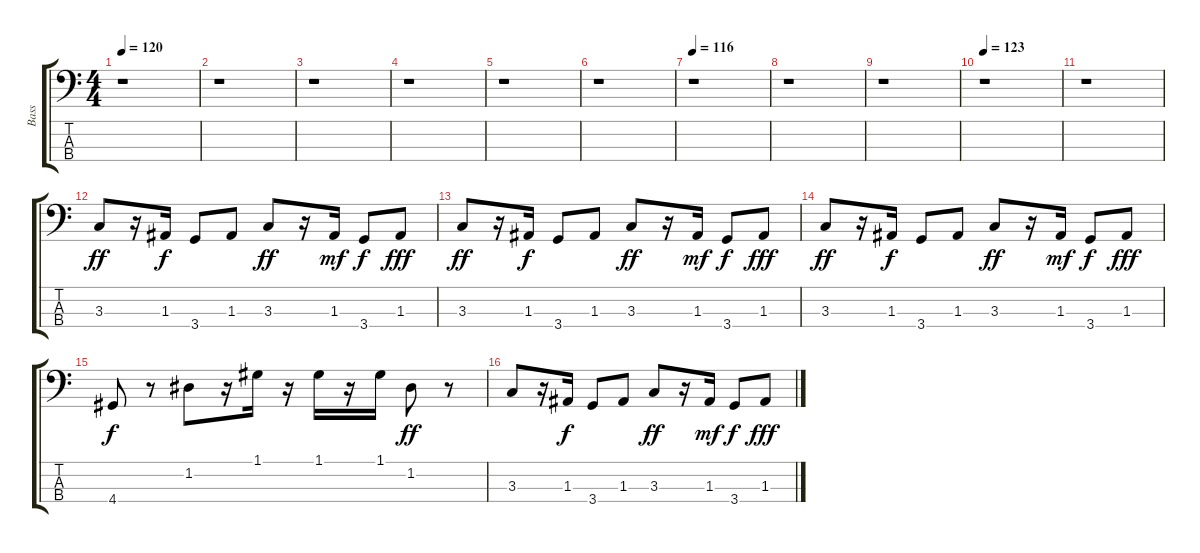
\track ("Bass" "Bass") {instrument electricbassfinger}
\staff {score tabs}
\tuning (G2 D2 A1 E1) {hide}
\ts (4 4)
\tempo 120
\clef f4
\ks c
r.1{dy ff instrument electricbassfinger} |
r.1 |
r.1 |
r.1 |
r.1 |
r.1 |
\tempo 116
r.1 |
r.1 |
r.1 |
\tempo 123
r.1 |
r.1 |
3.3.8 r.16 1.3.16{dy f} 3.4.8 1.3.8 3.3.8{dy ff} r.16 1.3.16{dy mf} 3.4.8{dy f} 1.3.8{dy fff} |
3.3.8{dy ff} r.16 1.3.16{dy f} 3.4.8 1.3.8 3.3.8{dy ff} r.16 1.3.16{dy mf} 3.4.8{dy f} 1.3.8{dy fff} |
3.3.8{dy ff} r.16 1.3.16{dy f} 3.4.8 1.3.8 3.3.8{dy ff} r.16 1.3.16{dy mf} 3.4.8{dy f} 1.3.8{dy fff} |
4.4.8{dy f} r.8 1.2.8 r.16 1.1.16 r.16 1.1.16 r.16 1.1.16 1.2.8{dy ff} r.8 |
3.3.8 r.16 1.3.16{dy f} 3.4.8 1.3.8 3.3.8{dy ff} r.16 1.3.16{dy mf} 3.4.8{dy f} 1.3.8{dy fff}
